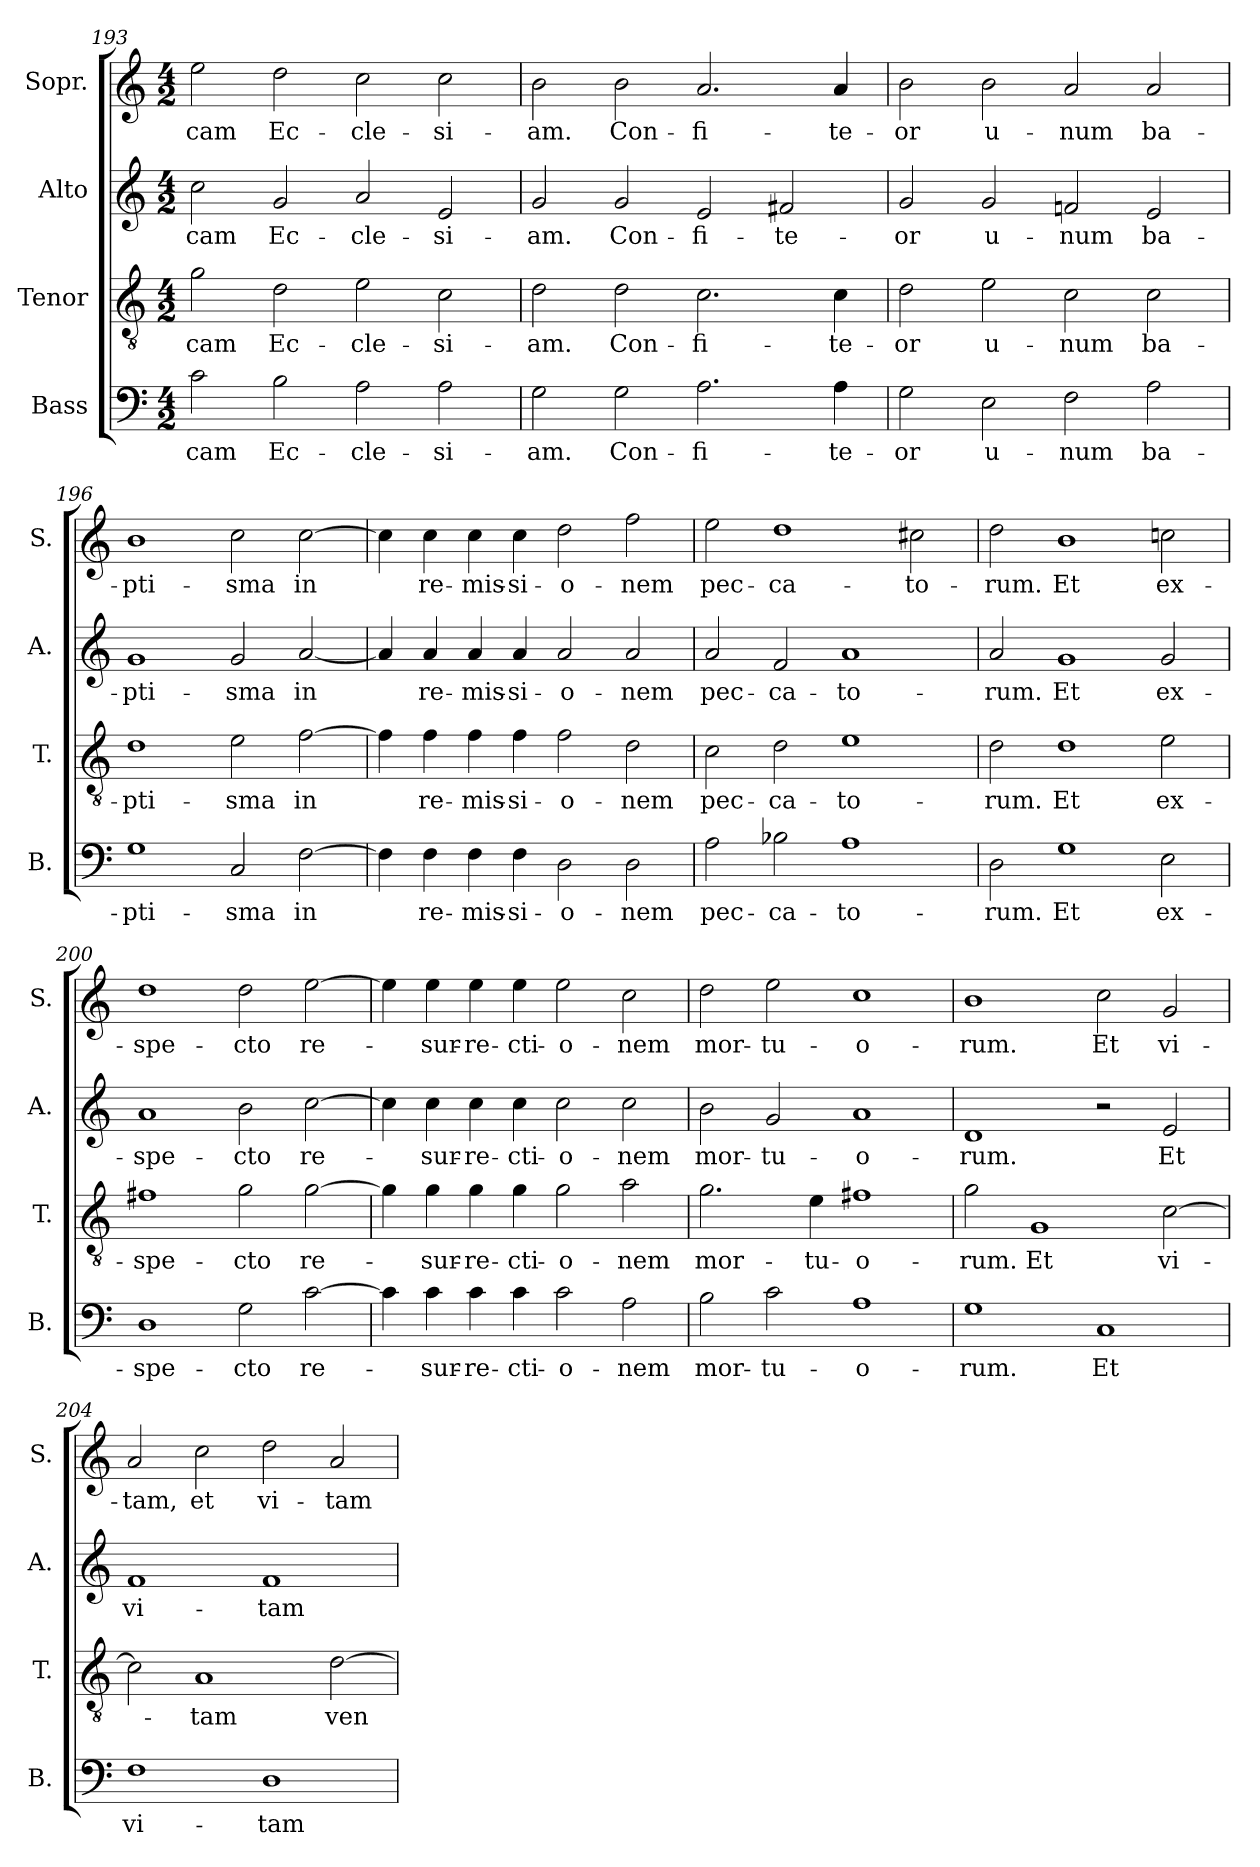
**kern	**text	**kern	**text	**kern	**text	**kern	**text
*part4	*part4	*part3	*part3	*part2	*part2	*part1	*part1
*staff4	*staff4	*staff3	*staff3	*staff2	*staff2	*staff1	*staff1
*I"Bass	*	*I"Tenor	*	*I"Alto	*	*I"Sopr.	*
*I'B.	*	*I'T.	*	*I'A.	*	*I'S.	*
*clefF4	*	*clefGv2	*	*clefG2	*	*clefG2	*
*	*	*ITrd7c12	*	*	*	*	*
*k[]	*	*k[]	*	*k[]	*	*k[]	*
*M4/2	*	*M4/2	*	*M4/2	*	*M4/2	*
=193	=193	=193	=193	=193	=193	=193	=193
2c\	-cam	2G\	-cam	2cc\	-cam	2ee\	-cam
2B\	Ec-	2D\	Ec-	2g/	Ec-	2dd\	Ec-
2A\	-cle-	2E\	-cle-	2a/	-cle-	2cc\	-cle-
2A\	-si-	2C\	-si-	2e/	-si-	2cc\	-si-
=194	=194	=194	=194	=194	=194	=194	=194
2G\	-am.	2D\	-am.	2g/	-am.	2b\	-am.
2G\	Con-	2D\	Con-	2g/	Con-	2b\	Con-
2.A\	-fi-	2.C\	-fi-	2e/	-fi-	2.a/	-fi-
.	.	.	.	2f#i/	-te-	.	.
4A\	-te-	4C\	-te-	.	.	4a/	-te-
!!LO:LB:g=z
=195	=195	=195	=195	=195	=195	=195	=195
2G\	-or	2D\	-or	2g/	-or	2b\	-or
2E\	u-	2E\	u-	2g/	u-	2b\	u-
2F\	-num	2C\	-num	2fn/	-num	2a/	-num
2A\	ba-	2C\	ba-	2e/	ba-	2a/	ba-
=196	=196	=196	=196	=196	=196	=196	=196
1G	-pti-	1D	-pti-	1g	-pti-	1b	-pti-
2C/	-sma	2E\	-sma	2g/	-sma	2cc\	-sma
[2F\	in	[2F\	in	[2a/	in	[2cc\	in
=197	=197	=197	=197	=197	=197	=197	=197
4F\]	.	4F\]	.	4a/]	.	4cc\]	.
4F\	re-	4F\	re-	4a/	re-	4cc\	re-
4F\	-mis-	4F\	-mis-	4a/	-mis-	4cc\	-mis-
4F\	-si-	4F\	-si-	4a/	-si-	4cc\	-si-
2D\	-o-	2F\	-o-	2a/	-o-	2dd\	-o-
2D\	-nem	2D\	-nem	2a/	-nem	2ff\	-nem
=198	=198	=198	=198	=198	=198	=198	=198
2A\	pec-	2C\	pec-	2a/	pec-	2ee\	pec-
2B-X\	-ca-	2D\	-ca-	2f/	-ca-	1dd	-ca-
1A	-to-	1E	-to-	1a	-to-	.	.
.	.	.	.	.	.	2cc#X\	-to-
=199	=199	=199	=199	=199	=199	=199	=199
2D\	-rum.	2D\	-rum.	2a/	-rum.	2dd\	-rum.
1G	Et	1D	Et	1g	Et	1b	Et
2E\	ex-	2E\	ex-	2g/	ex-	2ccn\	ex-
=200	=200	=200	=200	=200	=200	=200	=200
1D	-spe-	1F#X	-spe-	1a	-spe-	1dd	-spe-
2G\	-cto	2G\	-cto	2b\	-cto	2dd\	-cto
[2c\	re-	[2G\	re-	[2cc\	re-	[2ee\	re-
!!LO:LB:g=z
=201	=201	=201	=201	=201	=201	=201	=201
4c\]	.	4G\]	.	4cc\]	.	4ee\]	.
4c\	-sur-	4G\	-sur-	4cc\	-sur-	4ee\	-sur-
4c\	-re-	4G\	-re-	4cc\	-re-	4ee\	-re-
4c\	-cti-	4G\	-cti-	4cc\	-cti-	4ee\	-cti-
2c\	-o-	2G\	-o-	2cc\	-o-	2ee\	-o-
2A\	-nem	2A\	-nem	2cc\	-nem	2cc\	-nem
=202	=202	=202	=202	=202	=202	=202	=202
2B\	mor-	2.G\	mor-	2b\	mor-	2dd\	mor-
2c\	-tu-	.	.	2g/	-tu-	2ee\	-tu-
.	.	4E\	-tu-	.	.	.	.
1A	-o-	1F#X	-o-	1a	-o-	1cc	-o-
=203	=203	=203	=203	=203	=203	=203	=203
1G	-rum.	2G\	-rum.	1d	-rum.	1b	-rum.
.	.	1GG	Et	.	.	.	.
1C	Et	.	.	2r	.	2cc\	Et
.	.	[2C\	vi-	2e/	Et	2g/	vi-
=204	=204	=204	=204	=204	=204	=204	=204
1F	vi-	2C\]	.	1f	vi-	2a/	-tam,
.	.	1AA	-tam	.	.	2cc\	et
1D	-tam	.	.	1f	-tam	2dd\	vi-
.	.	[2D\	ven-	.	.	2a/	-tam
=	=	=	=	=	=	=	=
*-	*-	*-	*-	*-	*-	*-	*-
